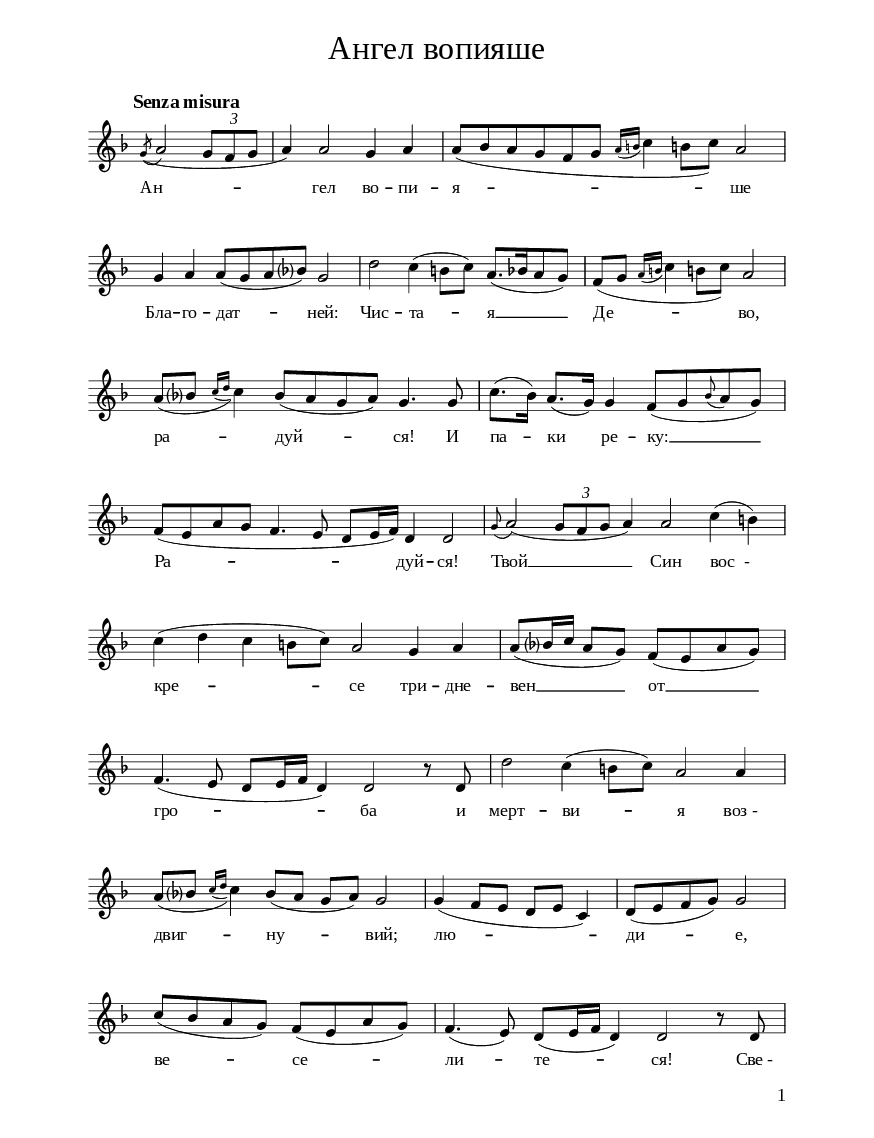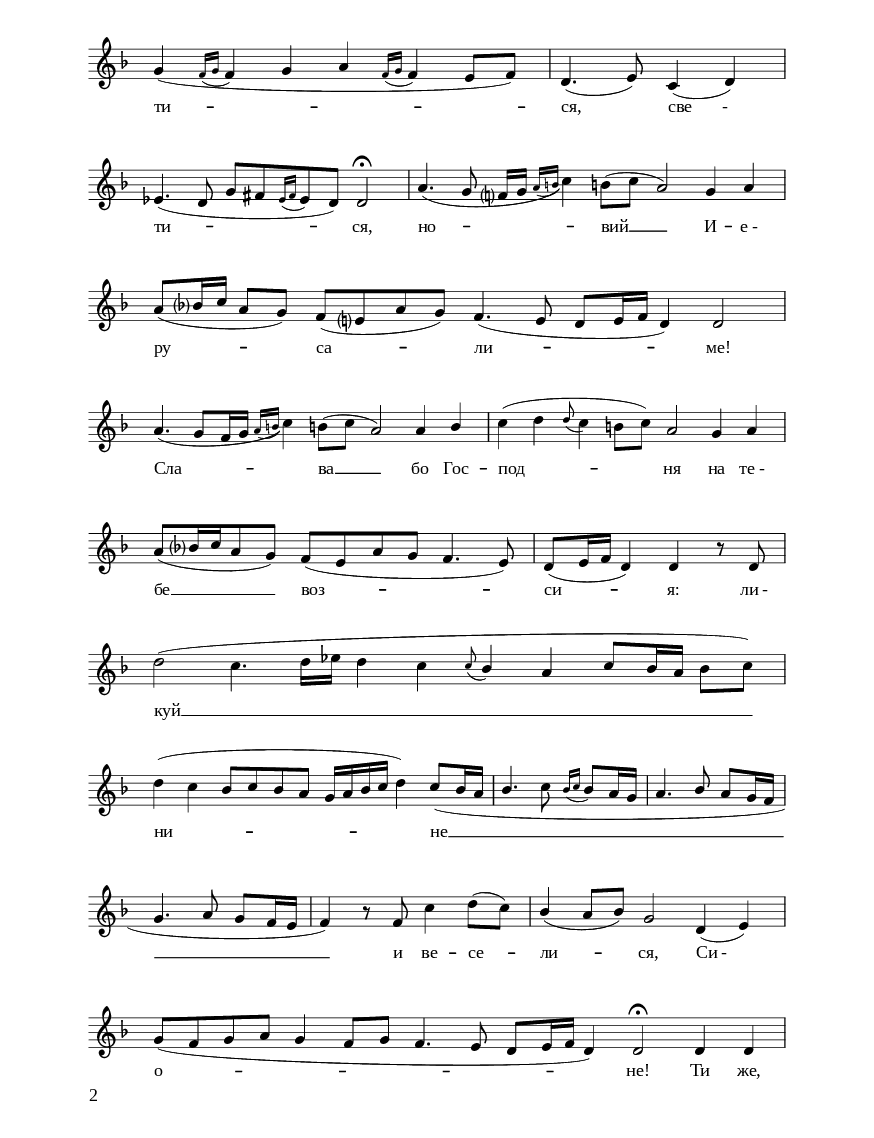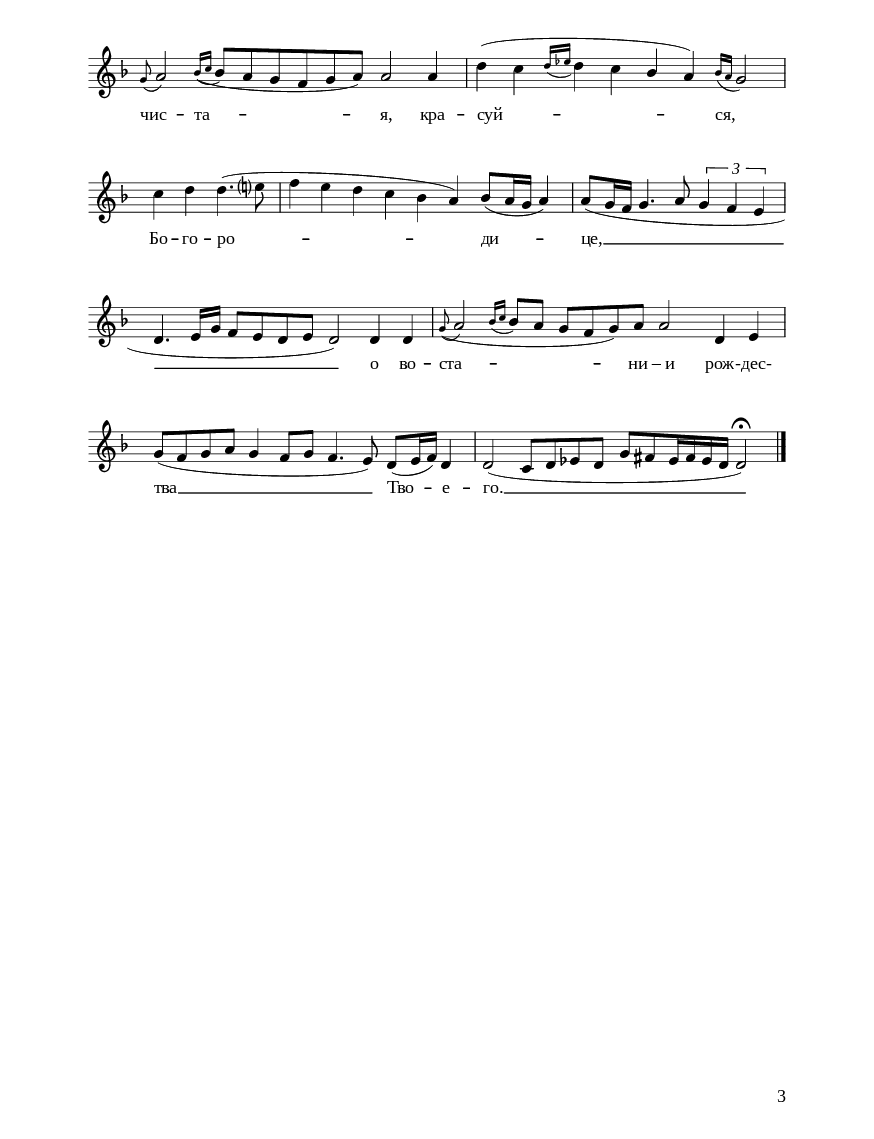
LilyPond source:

\version "2.24.2"

% include paper part and global functions
\include "include/globals.ily"

\bookpart {
  \label #'ref064
  \tocItem \markup "Ангел вопияше – Angel vopijaše"
  \include "include/bookpart-paper.ily"
  \score {
    \include "include/score-layout.ily"

    \new Voice \relative c' {
      \clef treble
      \key d \minor
      \tempo "Senza misura"
      \autoBeamOff
      \omit Score.TimeSignature
      \cadenzaOn % allows custom bar lines


      \acciaccatura g'8 (a2 \tuplet 3/2 { g8 [f g] } \bar "|"
      a4) a2 g4 a4 \bar "|"
      \slurDown a8( [bes a g f g] \acciaccatura { a16 [b] } c4 b!8 [c]) a2 \bar "|" \break

      \slurNeutral g4 a a8 ([g a bes?]) g2 \bar "|"
      d'2 c4 (b8 [c]) a8. ([bes16 a8 g]) \bar "|"
      \slurDown f8([ g] \acciaccatura { a16 [b] } c4 b!8[ c]) a2 \bar "|"  \break

      a8( [bes?] \acciaccatura { c16 [d] } c4) bes8( [a g a]) g4. g8 \bar "|"
      \slurNeutral c8.( [bes16]) a8.( [g16]) g4 f8( [g \appoggiatura bes a g]) \bar "|"  \break

      f8( [e a g] f4. e8 d [e16 f]) d4 d2 \bar "|"
      \appoggiatura g8  a2( \tuplet 3/2 { g8 [f g] } a4) a2 c4( b) \bar "|"  \break

      \stemNeutral c4( d  c b!8 [c]) a2 g4 a \bar "|"
      \stemUp a8( [bes?16 c] a8 [g]) f( [e a g]) \bar "|"  \break

      f4.( e8 d[ e16 f] d4) d2 r8 d \bar "|"
      \stemNeutral d'2 c4( b!8[ c]) a2 a4 \bar "|"  \break

      \slurDown a8([bes?] \acciaccatura { c16 [d] } c4) bes8( [a] g [a]) g2 \bar "|"
      g4( f8 [e] d [e] c4) \bar "|"
      d8([ e f g]) g2 \bar "|"  \break

      c8([ bes a g]) f([ e a g]) \bar "|"
      f4.( e8) d([ e16 f] d4) d2 r8 d \bar "|"  \break
      \pageBreak

      g4( \acciaccatura { f16 [g] } f4 g a \acciaccatura { f16 [g] } f4 e8[  f]) \bar "|"
      d4.( e8) c4( d) \bar "|"  \break

      ees4.( d8 g8[ fis \acciaccatura { ees16 [fis] }  ees8 d]) d2\fermata \bar "|"
      a'4.( g8 f?16[ g] \acciaccatura { a16 [b] } c4) \slurNeutral b!8([ c] a2) g4 a4 \bar "|"  \break

      \stemUp a8([ bes?16 c] a8  [g]) f8([ e? a g]) f4.( e8 d[ e16 f] d4) d2 \bar "|"  \break

      \stemNeutral \slurDown a'4.( g8[ f16 g] \acciaccatura { a16 [b!] } c4) \slurNeutral b!8([ c]  a2)  a4 \stemUp b \bar "|"
      \stemNeutral c4( d \appoggiatura d8 c4 b!8[ c]) a2 g4 a \bar "|"  \break

      a8([ bes?16 c a8 g]) f([ e a g] f4. e8) \bar "|"
      d8([ e16 f] d4) d r8 d \bar "|"  \break

      d'2( c4. d16[ ees] d4 c \appoggiatura c8 \stemUp bes4 a c8[ bes16 a]  \stemNeutral bes8[ c]) \bar "|"  \break

      d4( c \stemUp bes8[ c bes a] g16[ a bes c] \stemNeutral d4) \stemUp \slurDown c8([ bes16 a] \bar "|" \noBreak
      bes4. \stemNeutral c8 \acciaccatura { bes16 [c] } \stemUp bes8[ a16 g]  \bar "|" \noBreak
      a4. bes8 a[ g16 f] \bar "|" \break

      g4. a8 g8[ f16 e] \bar "|"
      f4) r8 f\stemNeutral \slurNeutral c'4 d8([ c])  \bar "|"
      \stemUp bes4( a8[ bes]) g2 d4( e)  \bar "|" \break

      g8([ f g a] g4 f8[ g] f4. e8 d8[ e16 f] d4) d2\fermata d4 d  \bar "|" \break

      \appoggiatura g8 a2 \acciaccatura { bes16([ c] } bes8[ a g f g a]) a2 a4 \bar "|"
      \stemNeutral d4( c \acciaccatura { d16[ ees!]} d4 c \stemUp bes a) \acciaccatura { bes16[ a] } g2 \bar "|" \break

      \stemNeutral c4 d d4.( e?8 \bar "|" \noBreak
      f4 e d c bes a) bes8([ a16 g] a4) \bar "|" \noBreak
      a8([ g16 f] g4. a8 \tuplet 3/2 { g4 f e } \bar "|" \break

      d4. e16[ g] f8[ e d e] d2) d4 d \bar "|" \noBreak
      \appoggiatura g8( a2 \acciaccatura { bes16[ c] } bes8[ a] g8[ f g) a] a2 d,4 e \bar "|" \break

      g8([ f g a] g4 f8[ g] f4. e8) d([ e16 f)] d4 \bar "|" \noBreak
      d2( c8[  d ees! d] g8[ fis! es16 fis  ees d] d2)\fermata \bar "|."
    }

    \addlyrics {
      Ан -- гел во -- пи -- я -- -- -- ше
      Бла -- го -- дат -- ней: Чис -- та -- я __ Де -- во,
      ра -- дуй -- ся! И па -- ки ре -- ку: __
      Ра -- -- дуй -- ся! Твой __ Син "вос  -"
      кре -- -- се три -- дне -- вен __  от __
      гро -- ба и мерт -- ви -- я "воз -"
      двиг -- ну -- вий; лю -- -- ди -- е,
      ве -- се -- ли -- те -- ся! "Све -"
      ти -- -- -- -- -- -- ся, "све       -"
      ти --  -- ся, но -- -- вий __ И -- "е -"
      ру -- -- са -- ли -- -- -- ме!
      Сла -- ва __ бо Гос -- под -- ня на "те -"
      бе __ воз -- -- си -- я: "ли -"
      куй __ ни -- -- не __
      и ве -- се -- ли -- ся, "Си -"
      о -- -- -- -- -- -- не! Ти же,
      чис -- та -- я, кра -- суй -- -- ся,
      Бо -- го -- ро -- -- -- ди -- це, __
      о во -- ста -- "ни – и      " рож -- "-дес-"
      тва __ Тво -- е -- го. __
    }

    \header {
      title = \titleFunc "Ангел вопияше" "Angel vopijaše"
    }

    \midi{}

  } % score


  % include foreign translation(s) of the song
  

} % bookpart
